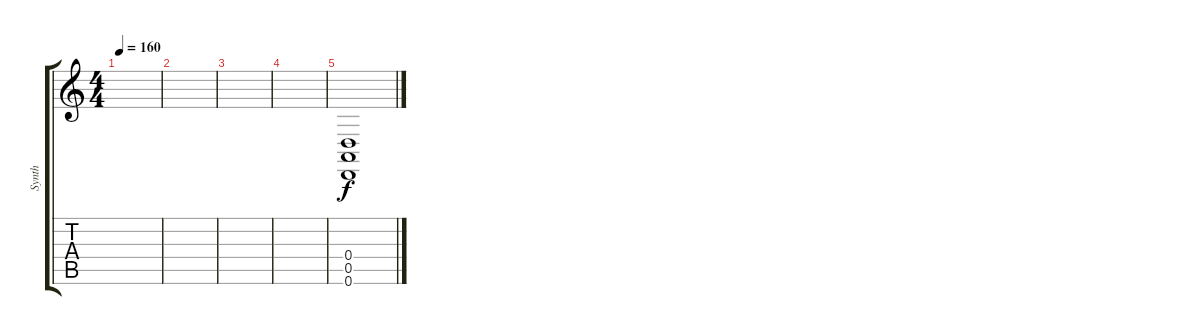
\track ("Synth" "Synth") {instrument synthstrings2}
\staff {score tabs}
\tuning (E4 B3 G3 D3 A2 D2) {hide}
\ts (4 4)
\tempo 160
\clef g2
\ks c
|
|
|
|
(0.4 0.5 0.6).1
